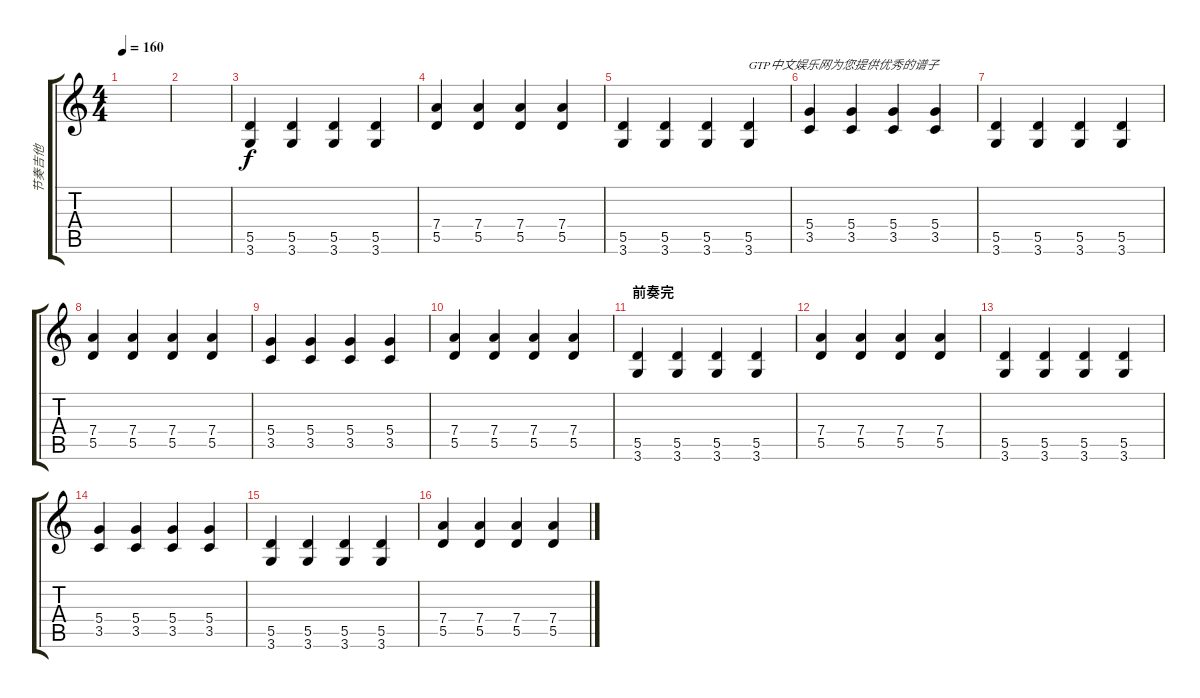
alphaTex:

\track ("节奏吉他" "节奏吉他") {instrument overdrivenguitar}
\staff {score tabs}
\tuning (E4 B3 G3 D3 A2 E2) {hide}
\ts (4 4)
\tempo 160
\clef g2
\ks c
|
|
(5.5 3.6).4 (5.5 3.6).4 (5.5 3.6).4 (5.5 3.6).4 |
(7.4 5.5).4 (7.4 5.5).4 (7.4 5.5).4 (7.4 5.5).4 |
(5.5 3.6).4 (5.5 3.6).4 (5.5 3.6).4 (5.5 3.6).4{txt "GTP中文娱乐网为您提供优秀的谱子"} |
(5.4 3.5).4 (5.4 3.5).4 (5.4 3.5).4 (5.4 3.5).4 |
(5.5 3.6).4 (5.5 3.6).4 (5.5 3.6).4 (5.5 3.6).4 |
(7.4 5.5).4 (7.4 5.5).4 (7.4 5.5).4 (7.4 5.5).4 |
(5.4 3.5).4 (5.4 3.5).4 (5.4 3.5).4 (5.4 3.5).4 |
(7.4 5.5).4 (7.4 5.5).4 (7.4 5.5).4 (7.4 5.5).4 |
\section ("" "前奏完")
(5.5 3.6).4 (5.5 3.6).4 (5.5 3.6).4 (5.5 3.6).4 |
(7.4 5.5).4 (7.4 5.5).4 (7.4 5.5).4 (7.4 5.5).4 |
(5.5 3.6).4 (5.5 3.6).4 (5.5 3.6).4 (5.5 3.6).4 |
(5.4 3.5).4 (5.4 3.5).4 (5.4 3.5).4 (5.4 3.5).4 |
(5.5 3.6).4 (5.5 3.6).4 (5.5 3.6).4 (5.5 3.6).4 |
(7.4 5.5).4 (7.4 5.5).4 (7.4 5.5).4 (7.4 5.5).4
